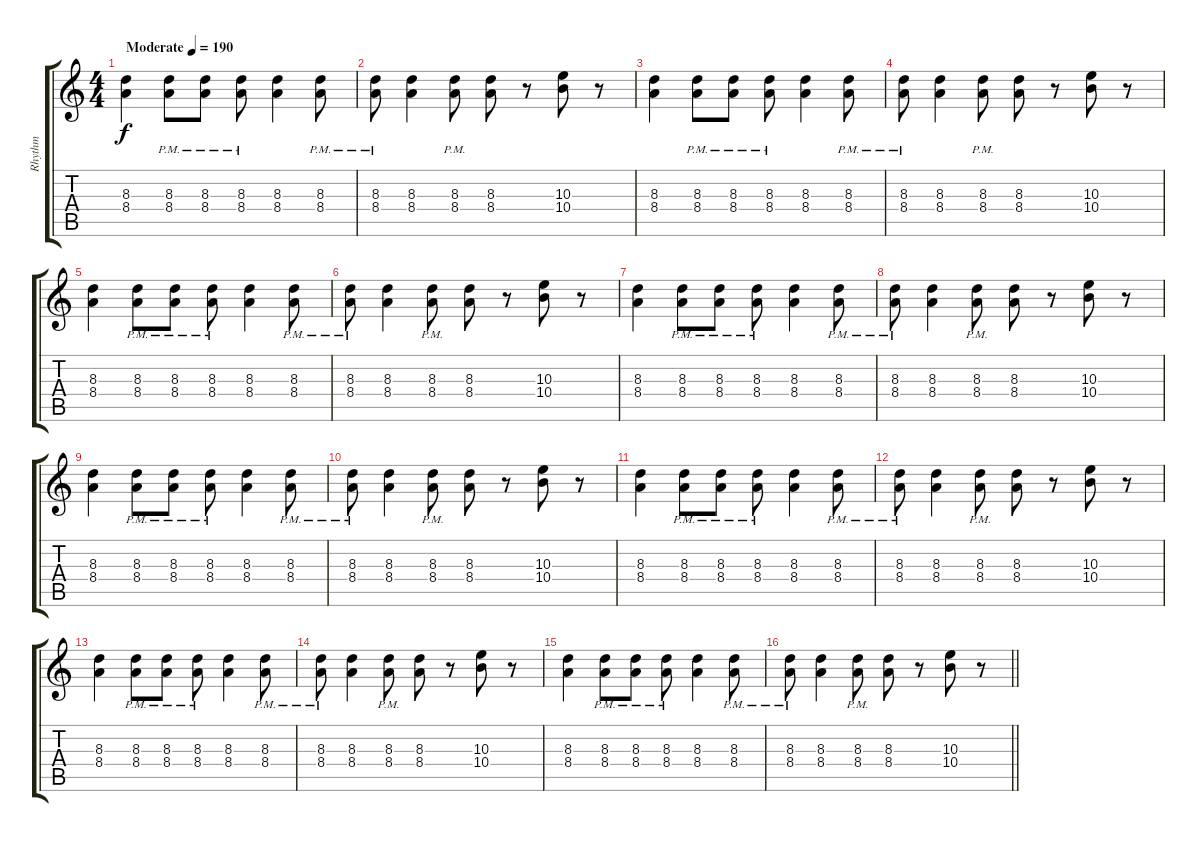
\track ("Rhythm" "Rhythm") {instrument distortionguitar}
\staff {score tabs}
\tuning (Eb4 Bb3 Gb3 Db3 Ab2 Db2) {hide}
\ts (4 4)
\tempo (190 "Moderate")
\clef g2
\ks c
(8.3 8.4).4{dy f instrument distortionguitar} (8.3{pm} 8.4{pm}).8 (8.3{pm} 8.4{pm}).8 (8.3{pm} 8.4{pm}).8 (8.3 8.4).4 (8.3{pm} 8.4{pm}).8 |
(8.3{pm} 8.4{pm}).8 (8.3 8.4).4 (8.3{pm} 8.4{pm}).8 (8.3 8.4).8 r.8 (10.3 10.4).8 r.8 |
(8.3 8.4).4 (8.3{pm} 8.4{pm}).8 (8.3{pm} 8.4{pm}).8 (8.3{pm} 8.4{pm}).8 (8.3 8.4).4 (8.3{pm} 8.4{pm}).8 |
(8.3{pm} 8.4{pm}).8 (8.3 8.4).4 (8.3{pm} 8.4{pm}).8 (8.3 8.4).8 r.8 (10.3 10.4).8 r.8 |
(8.3 8.4).4 (8.3{pm} 8.4{pm}).8 (8.3{pm} 8.4{pm}).8 (8.3{pm} 8.4{pm}).8 (8.3 8.4).4 (8.3{pm} 8.4{pm}).8 |
(8.3{pm} 8.4{pm}).8 (8.3 8.4).4 (8.3{pm} 8.4{pm}).8 (8.3 8.4).8 r.8 (10.3 10.4).8 r.8 |
(8.3 8.4).4 (8.3{pm} 8.4{pm}).8 (8.3{pm} 8.4{pm}).8 (8.3{pm} 8.4{pm}).8 (8.3 8.4).4 (8.3{pm} 8.4{pm}).8 |
(8.3{pm} 8.4{pm}).8 (8.3 8.4).4 (8.3{pm} 8.4{pm}).8 (8.3 8.4).8 r.8 (10.3 10.4).8 r.8 |
(8.3 8.4).4 (8.3{pm} 8.4{pm}).8 (8.3{pm} 8.4{pm}).8 (8.3{pm} 8.4{pm}).8 (8.3 8.4).4 (8.3{pm} 8.4{pm}).8 |
(8.3{pm} 8.4{pm}).8 (8.3 8.4).4 (8.3{pm} 8.4{pm}).8 (8.3 8.4).8 r.8 (10.3 10.4).8 r.8 |
(8.3 8.4).4 (8.3{pm} 8.4{pm}).8 (8.3{pm} 8.4{pm}).8 (8.3{pm} 8.4{pm}).8 (8.3 8.4).4 (8.3{pm} 8.4{pm}).8 |
(8.3{pm} 8.4{pm}).8 (8.3 8.4).4 (8.3{pm} 8.4{pm}).8 (8.3 8.4).8 r.8 (10.3 10.4).8 r.8 |
(8.3 8.4).4 (8.3{pm} 8.4{pm}).8 (8.3{pm} 8.4{pm}).8 (8.3{pm} 8.4{pm}).8 (8.3 8.4).4 (8.3{pm} 8.4{pm}).8 |
(8.3{pm} 8.4{pm}).8 (8.3 8.4).4 (8.3{pm} 8.4{pm}).8 (8.3 8.4).8 r.8 (10.3 10.4).8 r.8 |
(8.3 8.4).4 (8.3{pm} 8.4{pm}).8 (8.3{pm} 8.4{pm}).8 (8.3{pm} 8.4{pm}).8 (8.3 8.4).4 (8.3{pm} 8.4{pm}).8 |
\barLineRight lightlight
(8.3{pm} 8.4{pm}).8 (8.3 8.4).4 (8.3{pm} 8.4{pm}).8 (8.3 8.4).8 r.8 (10.3 10.4).8 r.8
